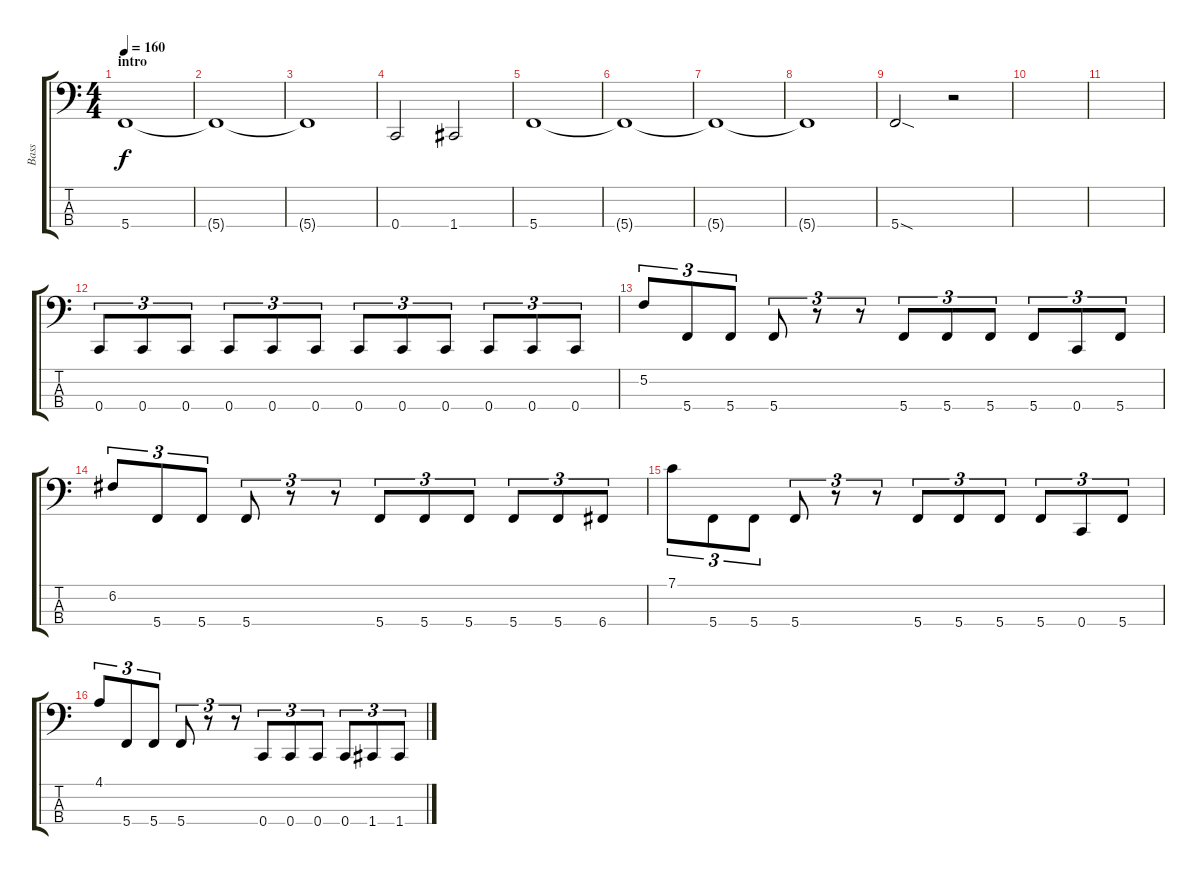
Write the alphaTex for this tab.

\track ("Bass" "Bass") {instrument electricbasspick}
\staff {score tabs}
\tuning (F2 C2 G1 C1) {hide}
\ts (4 4)
\section ("" "intro")
\tempo 160
\clef f4
\ks c
5.4.1{dy f volume 13 instrument synthbass2} |
5.4{t}.1 |
5.4{t}.1 |
0.4.2 1.4.2 |
5.4.1 |
5.4{t}.1 |
5.4{t}.1 |
5.4{t}.1 |
5.4{sod}.2 r.2 |
|
|
0.4.8{tu (3 2)} 0.4.8{tu (3 2)} 0.4.8{tu (3 2)} 0.4.8{tu (3 2)} 0.4.8{tu (3 2)} 0.4.8{tu (3 2)} 0.4.8{tu (3 2)} 0.4.8{tu (3 2)} 0.4.8{tu (3 2)} 0.4.8{tu (3 2)} 0.4.8{tu (3 2)} 0.4.8{tu (3 2)} |
5.2.8{tu (3 2) instrument electricbasspick} 5.4.8{tu (3 2)} 5.4.8{tu (3 2)} 5.4.8{tu (3 2)} r.8{tu (3 2)} r.8{tu (3 2)} 5.4.8{tu (3 2)} 5.4.8{tu (3 2)} 5.4.8{tu (3 2)} 5.4.8{tu (3 2)} 0.4.8{tu (3 2)} 5.4.8{tu (3 2)} |
6.2.8{tu (3 2) instrument electricbasspick} 5.4.8{tu (3 2)} 5.4.8{tu (3 2)} 5.4.8{tu (3 2)} r.8{tu (3 2)} r.8{tu (3 2)} 5.4.8{tu (3 2)} 5.4.8{tu (3 2)} 5.4.8{tu (3 2)} 5.4.8{tu (3 2)} 5.4.8{tu (3 2)} 6.4.8{tu (3 2)} |
7.1.8{tu (3 2) instrument electricbasspick} 5.4.8{tu (3 2)} 5.4.8{tu (3 2)} 5.4.8{tu (3 2)} r.8{tu (3 2)} r.8{tu (3 2)} 5.4.8{tu (3 2)} 5.4.8{tu (3 2)} 5.4.8{tu (3 2)} 5.4.8{tu (3 2)} 0.4.8{tu (3 2)} 5.4.8{tu (3 2)} |
4.1.8{tu (3 2) instrument electricbasspick} 5.4.8{tu (3 2)} 5.4.8{tu (3 2)} 5.4.8{tu (3 2)} r.8{tu (3 2)} r.8{tu (3 2)} 0.4.8{tu (3 2)} 0.4.8{tu (3 2)} 0.4.8{tu (3 2)} 0.4.8{tu (3 2)} 1.4.8{tu (3 2)} 1.4.8{tu (3 2)}
